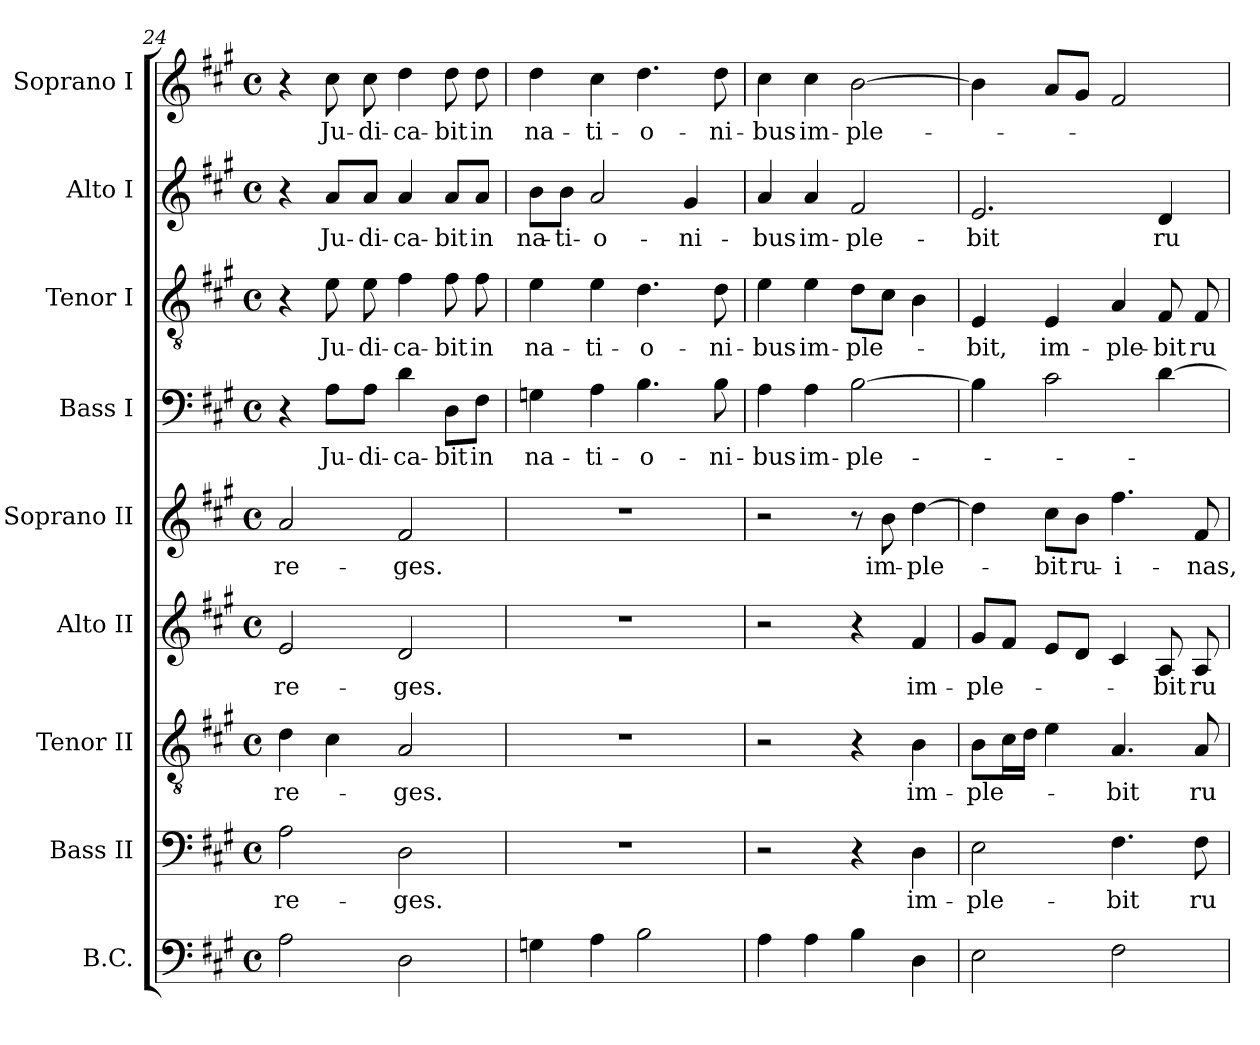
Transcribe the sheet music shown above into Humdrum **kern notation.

**kern	**kern	**text	**kern	**text	**kern	**text	**kern	**text	**kern	**text	**kern	**text	**kern	**text	**kern	**text
*part9	*part8	*part8	*part7	*part7	*part6	*part6	*part5	*part5	*part4	*part4	*part3	*part3	*part2	*part2	*part1	*part1
*staff9	*staff8	*staff8	*staff7	*staff7	*staff6	*staff6	*staff5	*staff5	*staff4	*staff4	*staff3	*staff3	*staff2	*staff2	*staff1	*staff1
*I"B.C.	*I"Bass II	*	*I"Tenor II	*	*I"Alto II	*	*I"Soprano II	*	*I"Bass I	*	*I"Tenor I	*	*I"Alto I	*	*I"Soprano I	*
*I'BC	*I'B 2	*	*I'T 2	*	*I'A 2	*	*I'S 2	*	*I'B 1	*	*I'T 1	*	*I'A 1	*	*I'S 1	*
*clefF4	*clefF4	*	*clefGv2	*	*clefG2	*	*clefG2	*	*clefF4	*	*clefGv2	*	*clefG2	*	*clefG2	*
*k[f#c#g#]	*k[f#c#g#]	*	*k[f#c#g#]	*	*k[f#c#g#]	*	*k[f#c#g#]	*	*k[f#c#g#]	*	*k[f#c#g#]	*	*k[f#c#g#]	*	*k[f#c#g#]	*
*A:	*A:	*	*A:	*	*A:	*	*A:	*	*A:	*	*A:	*	*A:	*	*A:	*
*M4/4	*M4/4	*	*M4/4	*	*M4/4	*	*M4/4	*	*M4/4	*	*M4/4	*	*M4/4	*	*M4/4	*
*met(c)	*met(c)	*	*met(c)	*	*met(c)	*	*met(c)	*	*met(c)	*	*met(c)	*	*met(c)	*	*met(c)	*
=24	=24	=24	=24	=24	=24	=24	=24	=24	=24	=24	=24	=24	=24	=24	=24	=24
!	!	!LO:LY:b	!	!LO:LY:b	!	!LO:LY:b	!	!LO:LY:b	!	!	!	!	!	!	!	!
2A\	2A\	re-	4d\	re-	2e/	re-	2a/	re-	4r	.	4r	.	4r	.	4r	.
!	!	!	!	!	!	!	!	!	!	!LO:LY:b	!	!LO:LY:b	!	!LO:LY:b	!	!LO:LY:b
.	.	.	4c#\	.	.	.	.	.	8A\L	Ju-	8e\	Ju-	8a/L	Ju-	8cc#\	Ju-
!	!	!	!	!	!	!	!	!	!	!LO:LY:b	!	!LO:LY:b	!	!LO:LY:b	!	!LO:LY:b
.	.	.	.	.	.	.	.	.	8A\J	-di-	8e\	-di-	8a/J	-di-	8cc#\	-di-
!	!	!LO:LY:b	!	!LO:LY:b	!	!LO:LY:b	!	!LO:LY:b	!	!LO:LY:b	!	!LO:LY:b	!	!LO:LY:b	!	!LO:LY:b
2D\	2D\	-ges.	2A/	-ges.	2d/	-ges.	2f#/	-ges.	4d\	-ca-	4f#\	-ca-	4a/	-ca-	4dd\	-ca-
!	!	!	!	!	!	!	!	!	!	!LO:LY:b	!	!LO:LY:b	!	!LO:LY:b	!	!LO:LY:b
.	.	.	.	.	.	.	.	.	8D\L	-bit	8f#\	-bit	8a/L	-bit	8dd\	-bit
!	!	!	!	!	!	!	!	!	!	!LO:LY:b	!	!LO:LY:b	!	!LO:LY:b	!	!LO:LY:b
.	.	.	.	.	.	.	.	.	8F#\J	in	8f#\	in	8a/J	in	8dd\	in
=25	=25	=25	=25	=25	=25	=25	=25	=25	=25	=25	=25	=25	=25	=25	=25	=25
*^	*	*	*	*	*	*	*	*	*	*	*	*	*	*	*	*
!	!	!	!	!	!	!	!	!	!	!	!LO:LY:b	!	!LO:LY:b	!	!LO:LY:b	!	!LO:LY:b
4Gn\	2ryy	1r	.	1r	.	1r	.	1r	.	4Gn\	na-	4e\	na-	8b\L	na-	4dd\	na-
!	!	!	!	!	!	!	!	!	!	!	!	!	!	!	!LO:LY:b	!	!
.	.	.	.	.	.	.	.	.	.	.	.	.	.	8b\J	-ti-	.	.
!	!	!	!	!	!	!	!	!	!	!	!LO:LY:b	!	!LO:LY:b	!	!LO:LY:b	!	!LO:LY:b
4A\	.	.	.	.	.	.	.	.	.	4A\	-ti-	4e\	-ti-	2a/	-o-	4cc#\	-ti-
!	!	!	!	!	!	!	!	!	!	!	!LO:LY:b	!	!LO:LY:b	!	!	!	!LO:LY:b
2B\	4ryy	.	.	.	.	.	.	.	.	4.B\	-o-	4.d\	-o-	.	.	4.dd\	-o-
!	!	!	!	!	!	!	!	!	!	!	!	!	!	!	!LO:LY:b	!	!
.	4ryy	.	.	.	.	.	.	.	.	.	.	.	.	4g#/	-ni-	.	.
!	!	!	!	!	!	!	!	!	!	!	!LO:LY:b	!	!LO:LY:b	!	!	!	!LO:LY:b
.	.	.	.	.	.	.	.	.	.	8B\	-ni-	8d\	-ni-	.	.	8dd\	-ni-
=26	=26	=26	=26	=26	=26	=26	=26	=26	=26	=26	=26	=26	=26	=26	=26	=26	=26
!	!	!	!	!	!	!	!	!	!	!	!LO:LY:b	!	!LO:LY:b	!	!LO:LY:b	!	!LO:LY:b
4A\	2ryy	2r	.	2r	.	2r	.	2r	.	4A\	-bus	4e\	-bus	4a/	-bus	4cc#\	-bus
!	!	!	!	!	!	!	!	!	!	!	!LO:LY:b	!	!LO:LY:b	!	!LO:LY:b	!	!LO:LY:b
4A\	.	.	.	.	.	.	.	.	.	4A\	im-	4e\	im-	4a/	im-	4cc#\	im-
!	!	!	!	!	!	!	!	!	!	!	!LO:LY:b	!	!LO:LY:b	!	!LO:LY:b	!	!LO:LY:b
4B\	4ryy	4r	.	4r	.	4r	.	8r	.	[2B\	-ple-	8d\L	-ple-	2f#/	-ple-	[2b\	-ple-
!	!	!	!	!	!	!	!	!	!LO:LY:b	!	!	!	!	!	!	!	!
.	.	.	.	.	.	.	.	8b\	im-	.	.	8c#\J	.	.	.	.	.
!	!	!	!LO:LY:b	!	!LO:LY:b	!	!LO:LY:b	!	!LO:LY:b	!	!	!	!	!	!	!	!
4D\	4ryy	4D\	im-	4B\	im-	4f#/	im-	[4dd\	-ple-	.	.	4B\	.	.	.	.	.
!!LO:PB:g=z
=27	=27	=27	=27	=27	=27	=27	=27	=27	=27	=27	=27	=27	=27	=27	=27	=27	=27
!	!	!	!LO:LY:b	!	!LO:LY:b	!	!LO:LY:b	!	!	!	!	!	!LO:LY:b	!	!LO:LY:b	!	!
2E\	4ryy	2E\	-ple-	8B\L	-ple-	8g#/L	-ple-	4dd\]	.	4B\]	.	4E/	-bit,	2.e/	-bit	4b\]	.
.	.	.	.	16c#\L	.	8f#/J	.	.	.	.	.	.	.	.	.	.	.
.	.	.	.	16d\JJ	.	.	.	.	.	.	.	.	.	.	.	.	.
!	!	!	!	!	!	!	!	!	!LO:LY:b	!	!	!	!LO:LY:b	!	!	!	!
.	4ryy	.	.	4e\	.	8e/L	.	8cc#\L	-bit	2c#\	.	4E/	im-	.	.	8a/L	.
!	!	!	!	!	!	!	!	!	!LO:LY:b	!	!	!	!	!	!	!	!
.	.	.	.	.	.	8d/J	.	8b\J	ru-	.	.	.	.	.	.	8g#/J	.
!	!	!	!LO:LY:b	!	!LO:LY:b	!	!	!	!LO:LY:b	!	!	!	!LO:LY:b	!	!	!	!
2F#\	4ryy	4.F#\	-bit	4.A/	-bit	4c#/	.	4.ff#\	-i-	.	.	4A/	-ple-	.	.	2f#/	.
!	!	!	!	!	!	!	!LO:LY:b	!	!	!	!	!	!LO:LY:b	!	!LO:LY:b	!	!
.	4ryy	.	.	.	.	8A/	-bit	.	.	[4d\	.	8F#/	-bit	4d/	ru-	.	.
!	!	!	!LO:LY:b	!	!LO:LY:b	!	!LO:LY:b	!	!LO:LY:b	!	!	!	!LO:LY:b	!	!	!	!
.	.	8F#\	ru-	8A/	ru-	8A/	ru-	8f#/	-nas,	.	.	8F#/	ru-	.	.	.	.
*v	*v	*	*	*	*	*	*	*	*	*	*	*	*	*	*	*	*
=	=	=	=	=	=	=	=	=	=	=	=	=	=	=	=	=
*-	*-	*-	*-	*-	*-	*-	*-	*-	*-	*-	*-	*-	*-	*-	*-	*-
